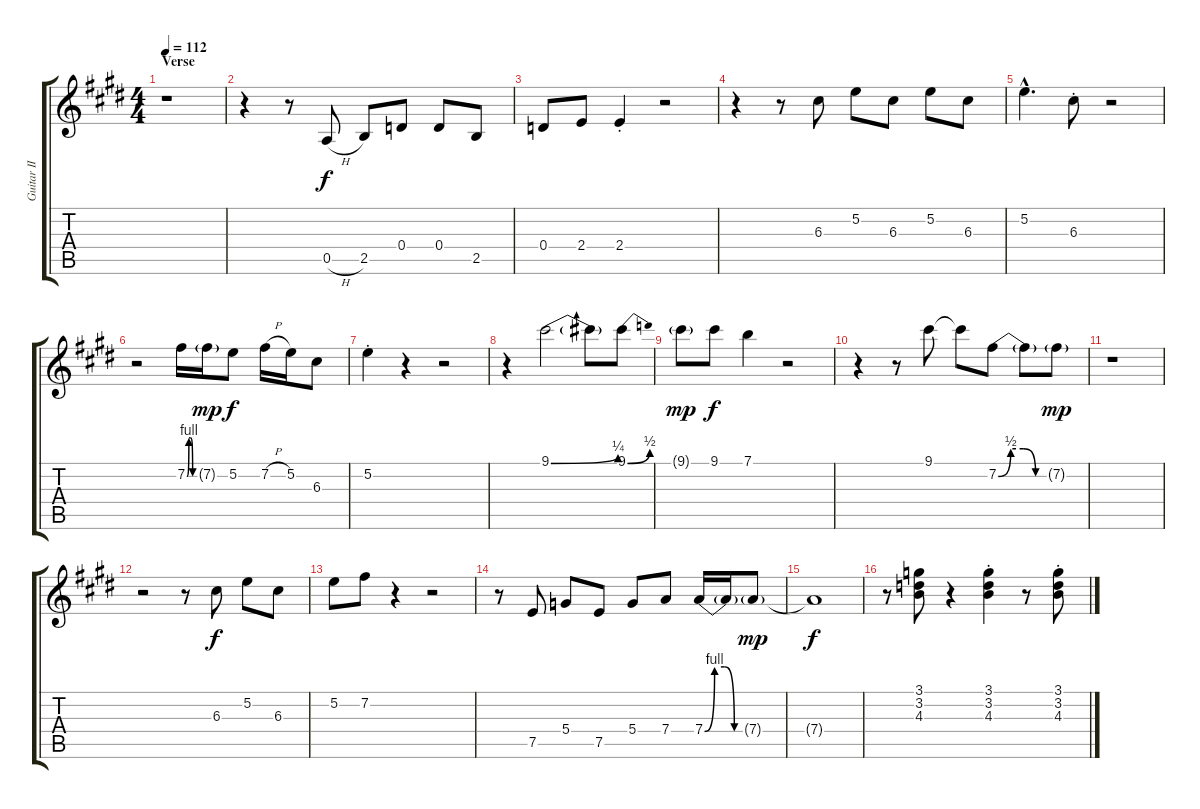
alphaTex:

\track ("Guitar II" "Guitar II") {instrument electricguitarclean}
\staff {score tabs}
\tuning (E4 B3 G3 D3 A2 E2) {hide}
\ts (4 4)
\section ("" "Verse")
\tempo 112
\clef g2
\ks e
r.1{dy f} |
r.4 r.8 0.5{h}.8 2.5.8 0.4.8 0.4.8 2.5.8 |
0.4.8 2.4.8 2.4{st}.4 r.2 |
r.4 r.8 6.3.8 5.2.8 6.3.8 5.2.8 6.3.8 |
5.2{hac}.4{d} 6.3{st}.8 r.2 |
r.2 7.2{be (custom 0 0 15 4 30 4 45 0 60 0)}.16 7.2{g}.16{dy mp} 5.2.8{dy f} 7.2{h}.16 5.2.16 6.3.8 |
5.2{st}.4 r.4 r.2 |
r.4 9.1{be (bend 0 0 60 1)}.2 9.1{t}.8 9.1{be (bend 0 0 60 2)}.8 |
9.1{g}.8{dy mp} 9.1.8{dy f} 7.1.4 r.2 |
r.4 r.8 9.1.8 9.1{t}.8 7.2{be (custom 0 0 15 2 30 2 45 0 60 0)}.8 7.2{t}.8 7.2{g}.8{dy mp} |
r.1 |
r.2 r.8 6.3.8{dy f} 5.2.8 6.3.8 |
5.2.8 7.2.8 r.4 r.2 |
r.8 7.5.8 5.4.8 7.5.8 5.4.8 7.4.8 7.4{be (custom 0 0 15 4 30 4 45 0 60 0)}.16 7.4{t}.16 7.4{g}.8{dy mp} |
7.4{t}.1{dy f} |
r.8 (3.1 3.2 4.3).8 r.4 (3.1{st} 3.2{st} 4.3{st}).4 r.8 (3.1{st} 3.2{st} 4.3{st}).8
